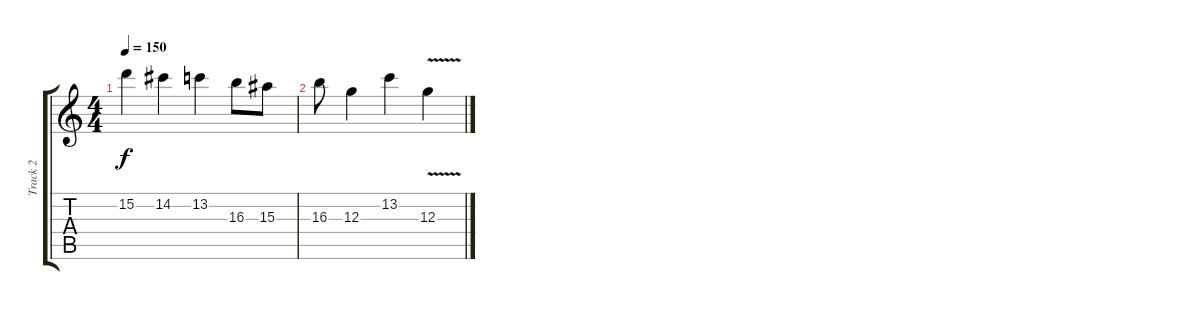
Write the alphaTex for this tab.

\track ("Track 2" "Track 2") {instrument distortionguitar}
\staff {score tabs}
\tuning (E4 B3 G3 D3 A2 E2) {hide}
\ts (4 4)
\tempo 150
\clef g2
\ks c
15.2.4{dy f} 14.2.4 13.2.4 16.3.8 15.3.8 |
16.3.8 12.3.4 13.2.4 12.3{v}.4
